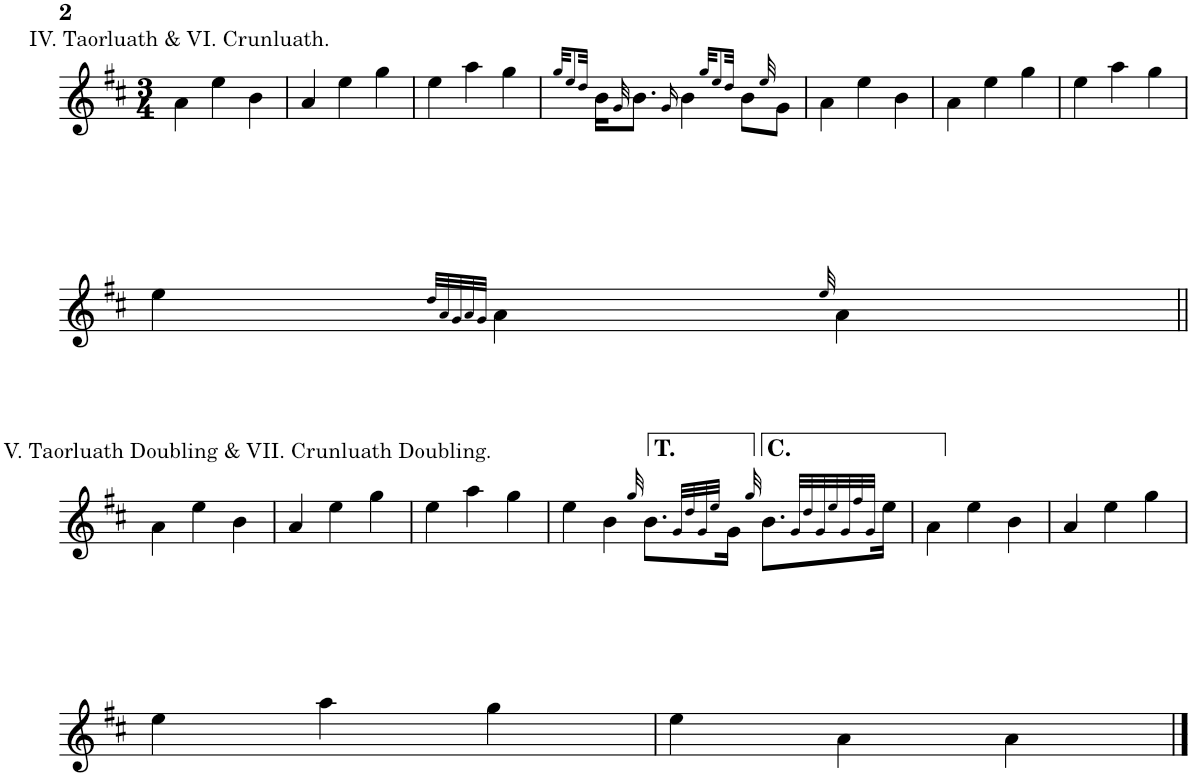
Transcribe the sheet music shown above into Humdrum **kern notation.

**kern
*part1
*staff1
*I"Piano
*I'Pno.
!!LO:PB:g=z
*clefG2
*k[f#c#]
*M3/4
=57
!LO:TX:a:t=IV. Taorluath & VI. Crunluath.
4a\
4ee\
4b\
=58
4a/
4ee\
4gg\
=59
4ee\
4aa\
4gg\
=60
32qgg/KKL
8qee/
32qdd/Jkk
16b\KL
32qg/
8.b\J
16qg/
4b\
32qgg/KKL
8qee/
32qdd/Jkk
8b\L
32qee/
8g\J
=61
4a\
4ee\
4b\
=62
4a\
4ee\
4gg\
=63
4ee\
4aa\
4gg\
!!LO:LB:g=z
=64
4ee\
32qdd/LLL
32qa/
32qg/
32qa/
32qg/JJJ
4a\
32qee/
4a\
!!LO:LB:g=z
=65||
!LO:TX:a:t=V. Taorluath Doubling & VII. Crunluath Doubling.
4a\
4ee\
4b\
=66
4a/
4ee\
4gg\
=67
4ee\
4aa\
4gg\
=68
4ee\
4b\
32qgg/
8.b\L
32qg/LLL
32qdd/
32qg/
32qee/JJJ
16g\Jk
32qgg/
8.b\L
32qg/LLL
32qdd/
32qg/
32qee/
32qg/
32qff#/
32qg/JJJ
16ee\Jk
=69
4a\
4ee\
4b\
=70
4a/
4ee\
4gg\
!!LO:LB:g=z
=71
4ee\
4aa\
4gg\
=72
4ee\
4a\
4a\
==
*-
